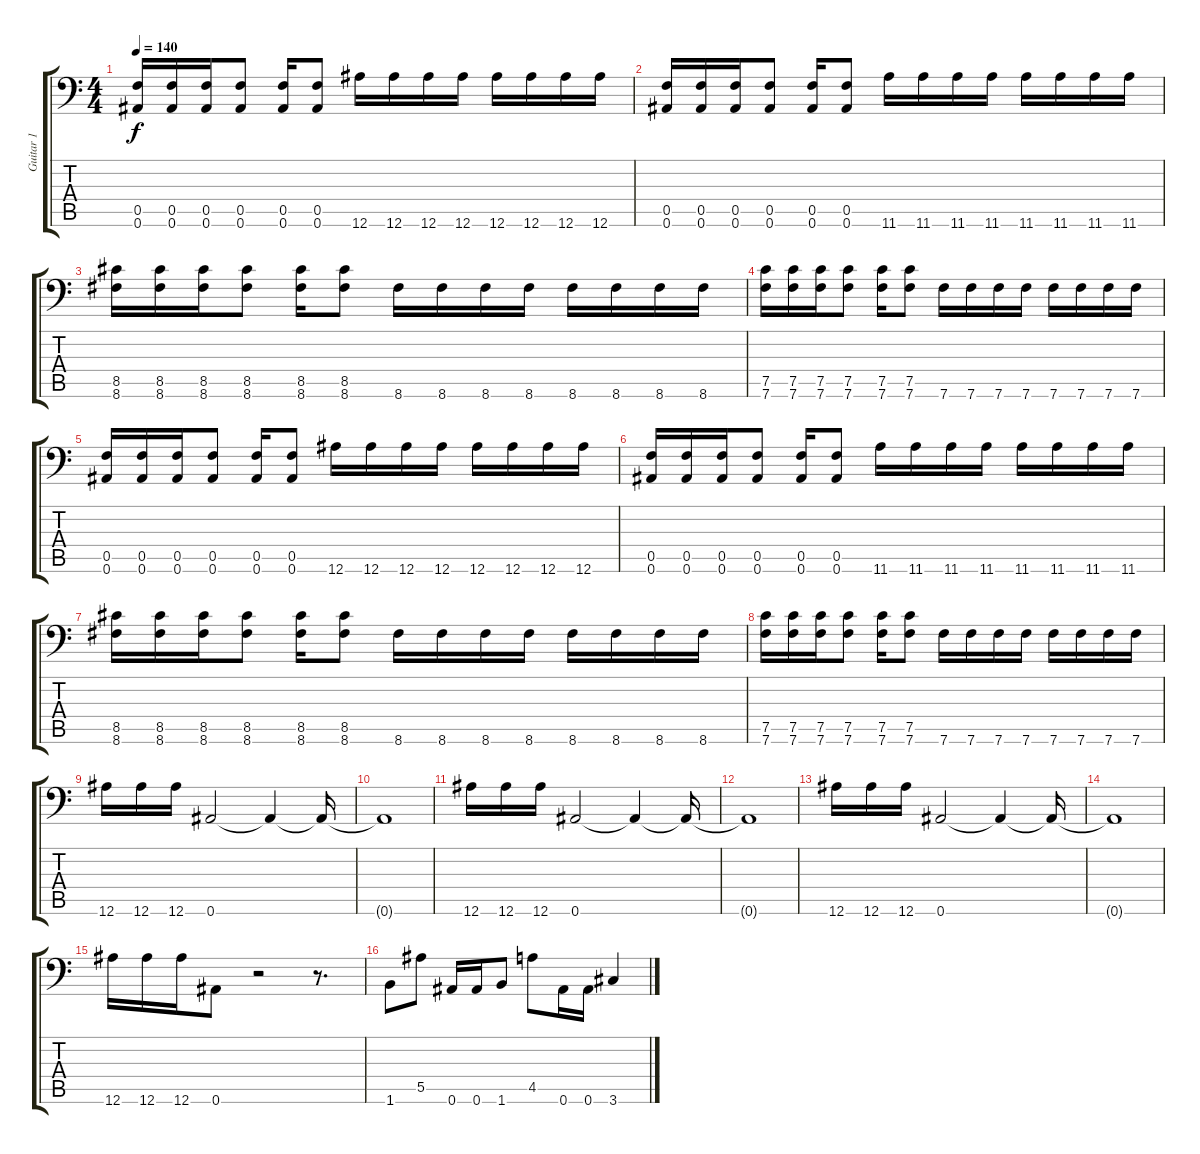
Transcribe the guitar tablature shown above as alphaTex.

\track ("Guitar 1" "Guitar 1") {instrument distortionguitar}
\staff {score tabs}
\tuning (C4 G3 Eb3 Bb2 F2 Bb1) {hide}
\ts (4 4)
\tempo 140
\clef f4
\ks c
(0.5 0.6).16{dy f} (0.5 0.6).16 (0.5 0.6).16 (0.5 0.6).8 (0.5 0.6).16 (0.5 0.6).8 12.6.16 12.6.16 12.6.16 12.6.16 12.6.16 12.6.16 12.6.16 12.6.16 |
(0.5 0.6).16 (0.5 0.6).16 (0.5 0.6).16 (0.5 0.6).8 (0.5 0.6).16 (0.5 0.6).8 11.6.16 11.6.16 11.6.16 11.6.16 11.6.16 11.6.16 11.6.16 11.6.16 |
(8.5 8.6).16 (8.5 8.6).16 (8.5 8.6).16 (8.5 8.6).8 (8.5 8.6).16 (8.5 8.6).8 8.6.16 8.6.16 8.6.16 8.6.16 8.6.16 8.6.16 8.6.16 8.6.16 |
(7.5 7.6).16 (7.5 7.6).16 (7.5 7.6).16 (7.5 7.6).8 (7.5 7.6).16 (7.5 7.6).8 7.6.16 7.6.16 7.6.16 7.6.16 7.6.16 7.6.16 7.6.16 7.6.16 |
(0.5 0.6).16 (0.5 0.6).16 (0.5 0.6).16 (0.5 0.6).8 (0.5 0.6).16 (0.5 0.6).8 12.6.16 12.6.16 12.6.16 12.6.16 12.6.16 12.6.16 12.6.16 12.6.16 |
(0.5 0.6).16 (0.5 0.6).16 (0.5 0.6).16 (0.5 0.6).8 (0.5 0.6).16 (0.5 0.6).8 11.6.16 11.6.16 11.6.16 11.6.16 11.6.16 11.6.16 11.6.16 11.6.16 |
(8.5 8.6).16 (8.5 8.6).16 (8.5 8.6).16 (8.5 8.6).8 (8.5 8.6).16 (8.5 8.6).8 8.6.16 8.6.16 8.6.16 8.6.16 8.6.16 8.6.16 8.6.16 8.6.16 |
(7.5 7.6).16 (7.5 7.6).16 (7.5 7.6).16 (7.5 7.6).8 (7.5 7.6).16 (7.5 7.6).8 7.6.16 7.6.16 7.6.16 7.6.16 7.6.16 7.6.16 7.6.16 7.6.16 |
12.6.16 12.6.16 12.6.16 0.6.2 0.6{t}.4 0.6{t}.16 |
0.6{t}.1 |
12.6.16 12.6.16 12.6.16 0.6.2 0.6{t}.4 0.6{t}.16 |
0.6{t}.1 |
12.6.16 12.6.16 12.6.16 0.6.2 0.6{t}.4 0.6{t}.16 |
0.6{t}.1 |
12.6.16 12.6.16 12.6.16 0.6.8 r.2 r.8{d} |
1.6.8 5.5.8 0.6.16 0.6.16 1.6.8 4.5.8 0.6.16 0.6.16 3.6.4
